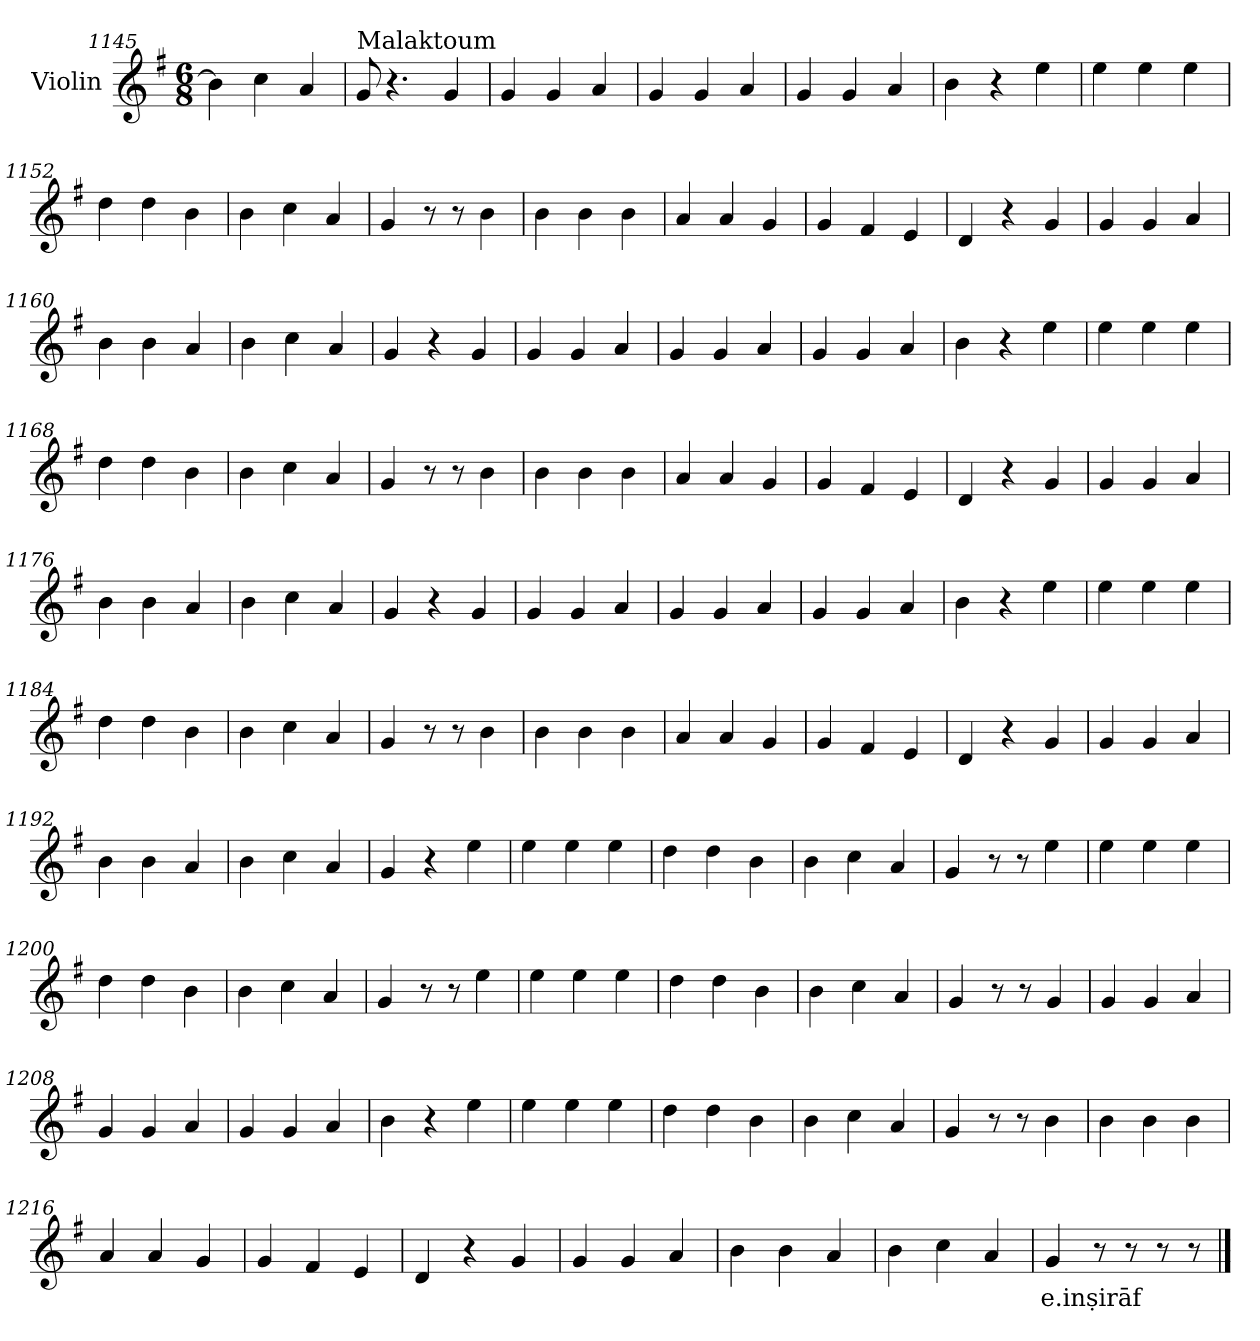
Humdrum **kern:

**kern	**text
*part1	*part1
*staff1	*staff1
*I"Violin	*
*clefG2	*
*k[f#]	*
*G:	*
*M6/8	*
=1145	=1145
4b\]	.
4cc\	.
4a/	.
!!LO:LB:g=z
=1146	=1146
!LO:TX:a:t=Malaktoum	!
8g/	.
4.r	.
4g/	.
=1147	=1147
4g/	.
4g/	.
4a/	.
=1148	=1148
4g/	.
4g/	.
4a/	.
=1149	=1149
4g/	.
4g/	.
4a/	.
=1150	=1150
4b\	.
4r	.
4ee\	.
=1151	=1151
4ee\	.
4ee\	.
4ee\	.
=1152	=1152
4dd\	.
4dd\	.
4b\	.
!!LO:LB:g=z
=1153	=1153
4b\	.
4cc\	.
4a/	.
=1154	=1154
4g/	.
8r	.
8r	.
4b\	.
=1155	=1155
4b\	.
4b\	.
4b\	.
=1156	=1156
4a/	.
4a/	.
4g/	.
=1157	=1157
4g/	.
4f#/	.
4e/	.
=1158	=1158
4d/	.
4r	.
4g/	.
=1159	=1159
4g/	.
4g/	.
4a/	.
!!LO:LB:g=z
=1160	=1160
4b\	.
4b\	.
4a/	.
=1161	=1161
4b\	.
4cc\	.
4a/	.
=1162	=1162
4g/	.
4r	.
4g/	.
=1163	=1163
4g/	.
4g/	.
4a/	.
=1164	=1164
4g/	.
4g/	.
4a/	.
=1165	=1165
4g/	.
4g/	.
4a/	.
=1166	=1166
4b\	.
4r	.
4ee\	.
!!LO:LB:g=z
=1167	=1167
4ee\	.
4ee\	.
4ee\	.
=1168	=1168
4dd\	.
4dd\	.
4b\	.
=1169	=1169
4b\	.
4cc\	.
4a/	.
=1170	=1170
4g/	.
8r	.
8r	.
4b\	.
=1171	=1171
4b\	.
4b\	.
4b\	.
=1172	=1172
4a/	.
4a/	.
4g/	.
=1173	=1173
4g/	.
4f#/	.
4e/	.
!!LO:PB:g=z
=1174	=1174
4d/	.
4r	.
4g/	.
=1175	=1175
4g/	.
4g/	.
4a/	.
=1176	=1176
4b\	.
4b\	.
4a/	.
=1177	=1177
4b\	.
4cc\	.
4a/	.
=1178	=1178
4g/	.
4r	.
4g/	.
=1179	=1179
4g/	.
4g/	.
4a/	.
=1180	=1180
4g/	.
4g/	.
4a/	.
!!LO:LB:g=z
=1181	=1181
4g/	.
4g/	.
4a/	.
=1182	=1182
4b\	.
4r	.
4ee\	.
=1183	=1183
4ee\	.
4ee\	.
4ee\	.
=1184	=1184
4dd\	.
4dd\	.
4b\	.
=1185	=1185
4b\	.
4cc\	.
4a/	.
=1186	=1186
4g/	.
8r	.
8r	.
4b\	.
=1187	=1187
4b\	.
4b\	.
4b\	.
!!LO:LB:g=z
=1188	=1188
4a/	.
4a/	.
4g/	.
=1189	=1189
4g/	.
4f#/	.
4e/	.
=1190	=1190
4d/	.
4r	.
4g/	.
=1191	=1191
4g/	.
4g/	.
4a/	.
=1192	=1192
4b\	.
4b\	.
4a/	.
=1193	=1193
4b\	.
4cc\	.
4a/	.
=1194	=1194
4g/	.
4r	.
4ee\	.
!!LO:LB:g=z
=1195	=1195
4ee\	.
4ee\	.
4ee\	.
=1196	=1196
4dd\	.
4dd\	.
4b\	.
=1197	=1197
4b\	.
4cc\	.
4a/	.
=1198	=1198
4g/	.
8r	.
8r	.
4ee\	.
=1199	=1199
4ee\	.
4ee\	.
4ee\	.
=1200	=1200
4dd\	.
4dd\	.
4b\	.
=1201	=1201
4b\	.
4cc\	.
4a/	.
!!LO:LB:g=z
=1202	=1202
4g/	.
8r	.
8r	.
4ee\	.
=1203	=1203
4ee\	.
4ee\	.
4ee\	.
=1204	=1204
4dd\	.
4dd\	.
4b\	.
=1205	=1205
4b\	.
4cc\	.
4a/	.
=1206	=1206
4g/	.
8r	.
8r	.
4g/	.
=1207	=1207
4g/	.
4g/	.
4a/	.
=1208	=1208
4g/	.
4g/	.
4a/	.
!!LO:LB:g=z
=1209	=1209
4g/	.
4g/	.
4a/	.
=1210	=1210
4b\	.
4r	.
4ee\	.
=1211	=1211
4ee\	.
4ee\	.
4ee\	.
=1212	=1212
4dd\	.
4dd\	.
4b\	.
=1213	=1213
4b\	.
4cc\	.
4a/	.
=1214	=1214
4g/	.
8r	.
8r	.
4b\	.
=1215	=1215
4b\	.
4b\	.
4b\	.
!!LO:LB:g=z
=1216	=1216
4a/	.
4a/	.
4g/	.
=1217	=1217
4g/	.
4f#/	.
4e/	.
=1218	=1218
4d/	.
4r	.
4g/	.
=1219	=1219
4g/	.
4g/	.
4a/	.
=1220	=1220
4b\	.
4b\	.
4a/	.
=1221	=1221
4b\	.
4cc\	.
4a/	.
=1222	=1222
!	!LO:LY:b
4g/	e.inṣirāf
8r	.
8r	.
8r	.
8r	.
==	==
*-	*-
